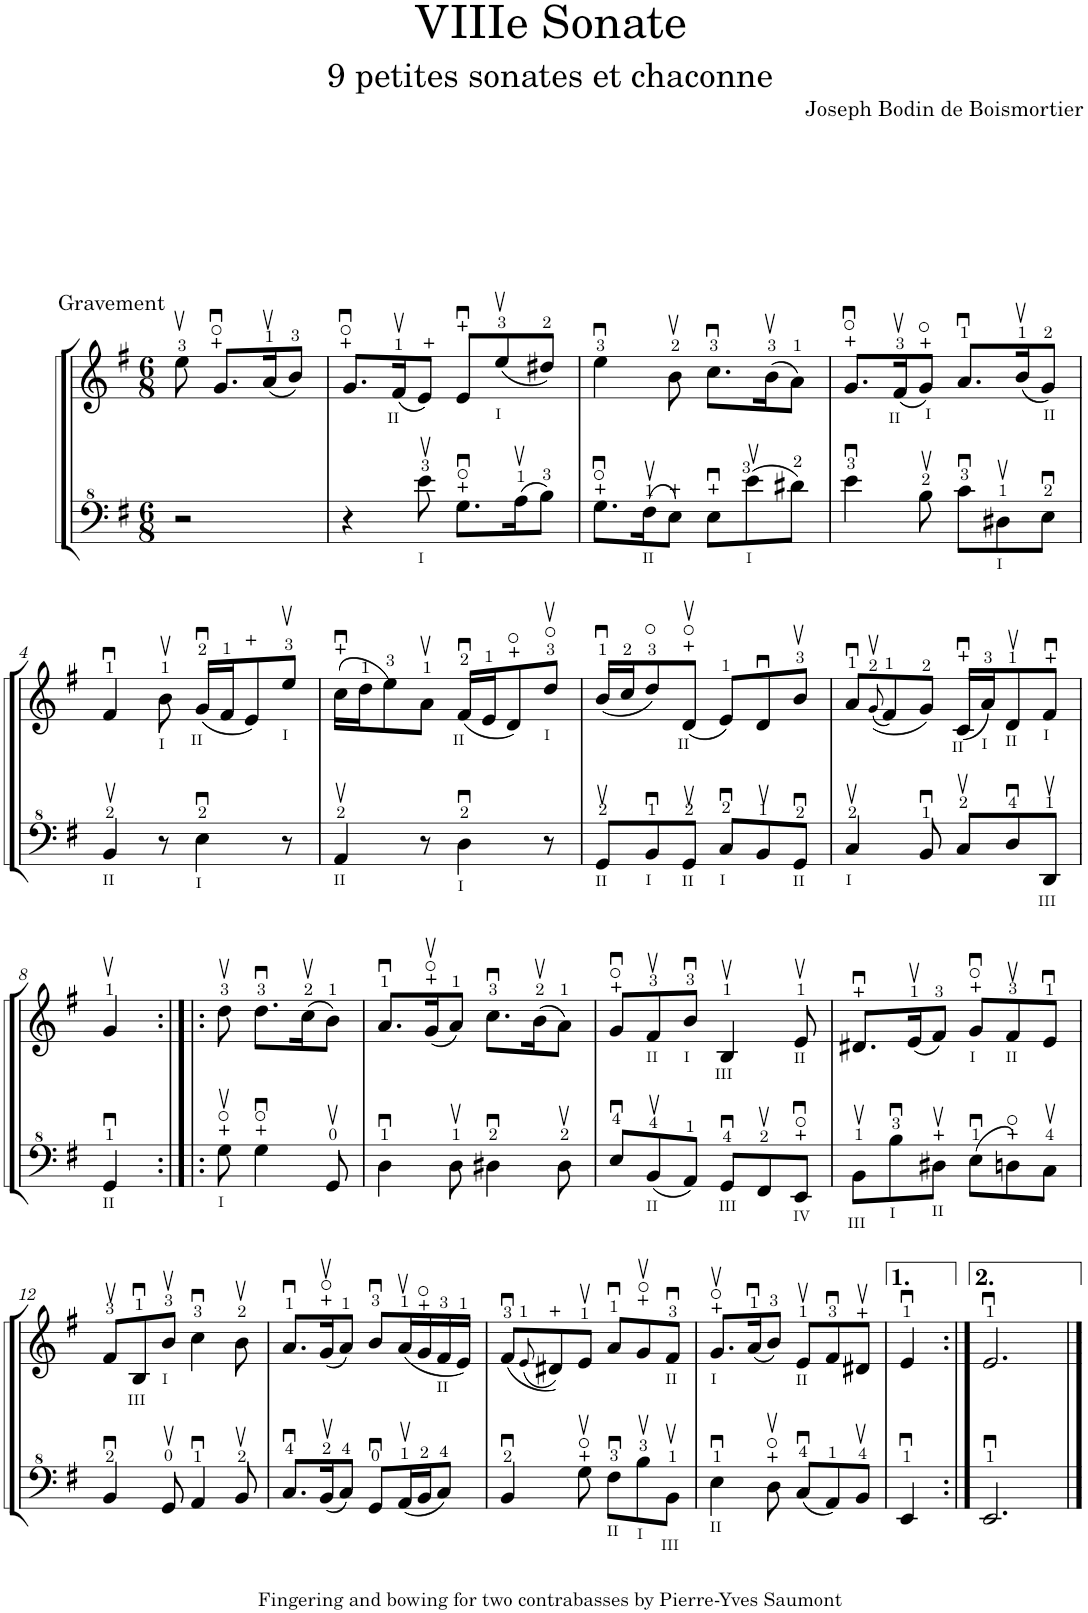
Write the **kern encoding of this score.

**kern	**kern
*part2	*part1
*staff2	*staff1
*I"Contrabass 2	*I"Contrabass 1
*I'Cb	*I'Cb
*clefF^4	*clefG2
*Trd7c12	*Trd7c12
*k[f#]	*k[f#]
*M6/8	*M6/8
=	=
!	!LO:TX:a:t=Gravement
2r	8ee^^\
.	8.g/L
.	(16a/K
.	8b^^/J)
=1	=1
4r	8.g/L
!	!LO:TX:b:t=II
.	(16f#/K
!LO:TX:b:t=I	!
8ee^^\	8e^^/J)
8.g\L	8e/L
!	!LO:TX:b:t=I
.	(8ee/
(16a\K	.
8b^^\J)	8dd#X/J)
=2	=2
8.g\L	4ee\
!LO:TX:b:t=II	!
(16f#\K	.
8e^^\J)	8b^^\
8e\L	8.cc\L
!LO:TX:b:t=I	!
(8ee\	.
.	(16b\K
8dd#X\J)	8a^^\J)
=3	=3
4ee\	8.g/L
!	!LO:TX:b:t=II
.	(16f#/K
!	!LO:TX:b:t=I
8b\	8g^^/J)
8cc\L	8.a/L
!LO:TX:b:t=I	!
8d#X\	.
.	(16b/K
!	!LO:TX:b:t=II
8e\J	8g^^/J)
!!LO:LB:g=z
=4	=4
!LO:TX:b:t=II	!
4B/	4f#/
!	!LO:TX:b:t=I
8r	8b^^\
!	!LO:TX:b:t=II
!LO:TX:b:t=I	!
4e\	(16g/LL
.	16f#/J
.	8e'/)
!	!LO:TX:b:t=I
8r	8ee^^/J
=5	=5
!LO:TX:b:t=II	!
4A/	(16cc\LL
.	16dd\J
.	8ee'\)
8r	8a^^\J
!	!LO:TX:b:t=II
!LO:TX:b:t=I	!
4d\	(16f#/LL
.	16e/J
.	8d'/)
!	!LO:TX:b:t=I
8r	8dd^^/J
=6	=6
!LO:TX:b:t=II	!
8G/L	(16b/LL
.	16cc/J
!LO:TX:b:t=I	!
8B/	8dd'/)
!	!LO:TX:b:t=II
!LO:TX:b:t=II	!
8G/J	(8d/J
!LO:TX:b:t=I	!
8c/L	8e/L)
8B/	8d/
!LO:TX:b:t=II	!
8G/J	8b/J
=7	=7
!LO:TX:b:t=I	!
4c/	8a/L
.	((8qg/
.	8f#/)
8B/	8g^^/J)
!	!LO:TX:b:t=II
8c/L	(16c/LL
!	!LO:TX:b:t=I
.	16a/J)
!	!LO:TX:b:t=II
8d/	8d/
!	!LO:TX:b:t=I
!LO:TX:b:t=III	!
8D/J	8f#/J
!!LO:LB:g=z
=8	=8
!LO:TX:b:t=II	!
4G/	4g/
=8X1:|!|:	=8X1:|!|:
!LO:TX:b:t=I	!
8g^^\	8dd^^\
4g\	8.dd\L
.	(16cc\K
8G^^/	8b^^\J)
=9	=9
4d\	8.a/L
.	(16g/K
8d\	8a^^/J)
4d#X\	8.cc\L
.	(16b\K
8d#\	8a^^\J)
=10	=10
8e/L	8g/L
!	!LO:TX:b:t=II
!LO:TX:b:t=II	!
(8B/	8f#/
!	!LO:TX:b:t=I
8A/J)	8b^^/J
!	!LO:TX:b:t=III
!LO:TX:b:t=III	!
8G/L	4B/
8F#/	.
!	!LO:TX:b:t=II
!LO:TX:b:t=IV	!
8E/J	8e^^/
=11	=11
!LO:TX:b:t=III	!
8B\L	8.d#X/L
!LO:TX:b:t=I	!
8b\	.
.	(16e/K
!LO:TX:b:t=II	!
8d#X\J	8f#^^/J)
!	!LO:TX:b:t=I
(8e\L	8g/L
!	!LO:TX:b:t=II
8dn\)	8f#/
8c\J	8e/J
!!LO:LB:g=z
=12	=12
4B/	8f#/L
!	!LO:TX:b:t=III
.	8B/
!	!LO:TX:b:t=I
8G^^/	8b^^/J
4A/	4cc\
8B^^/	8b^^\
=13	=13
8.c/L	8.a/L
(16B/K	(16g/K
8c^^/J)	8a^^/J)
8G/L	8b/L
(16A/L	(16a/L
16B/J	16g/
!	!LO:TX:b:t=II
8c^^/J)	16f#/
.	16e/JJ)
=14	=14
4B/	(8f#/L
.	(8qe/
.	8d#X/))
8g\	8e/J
!LO:TX:b:t=II	!
8f#\L	8a/L
!LO:TX:b:t=I	!
8b\	8g/
!	!LO:TX:b:t=II
!LO:TX:b:t=III	!
8B\J	8f#/J
=15	=15
!	!LO:TX:b:t=I
!LO:TX:b:t=II	!
4e\	8.g/L
.	(16a/K
8d\	8b^^/J)
!	!LO:TX:b:t=II
(8c/L	8e/L
8A/)	8f#/
8B/J	8d#X/J
=16	=16
4E/	4e/
=17:|!	=17:|!
2.E/	2.e/
==	==
*-	*-
